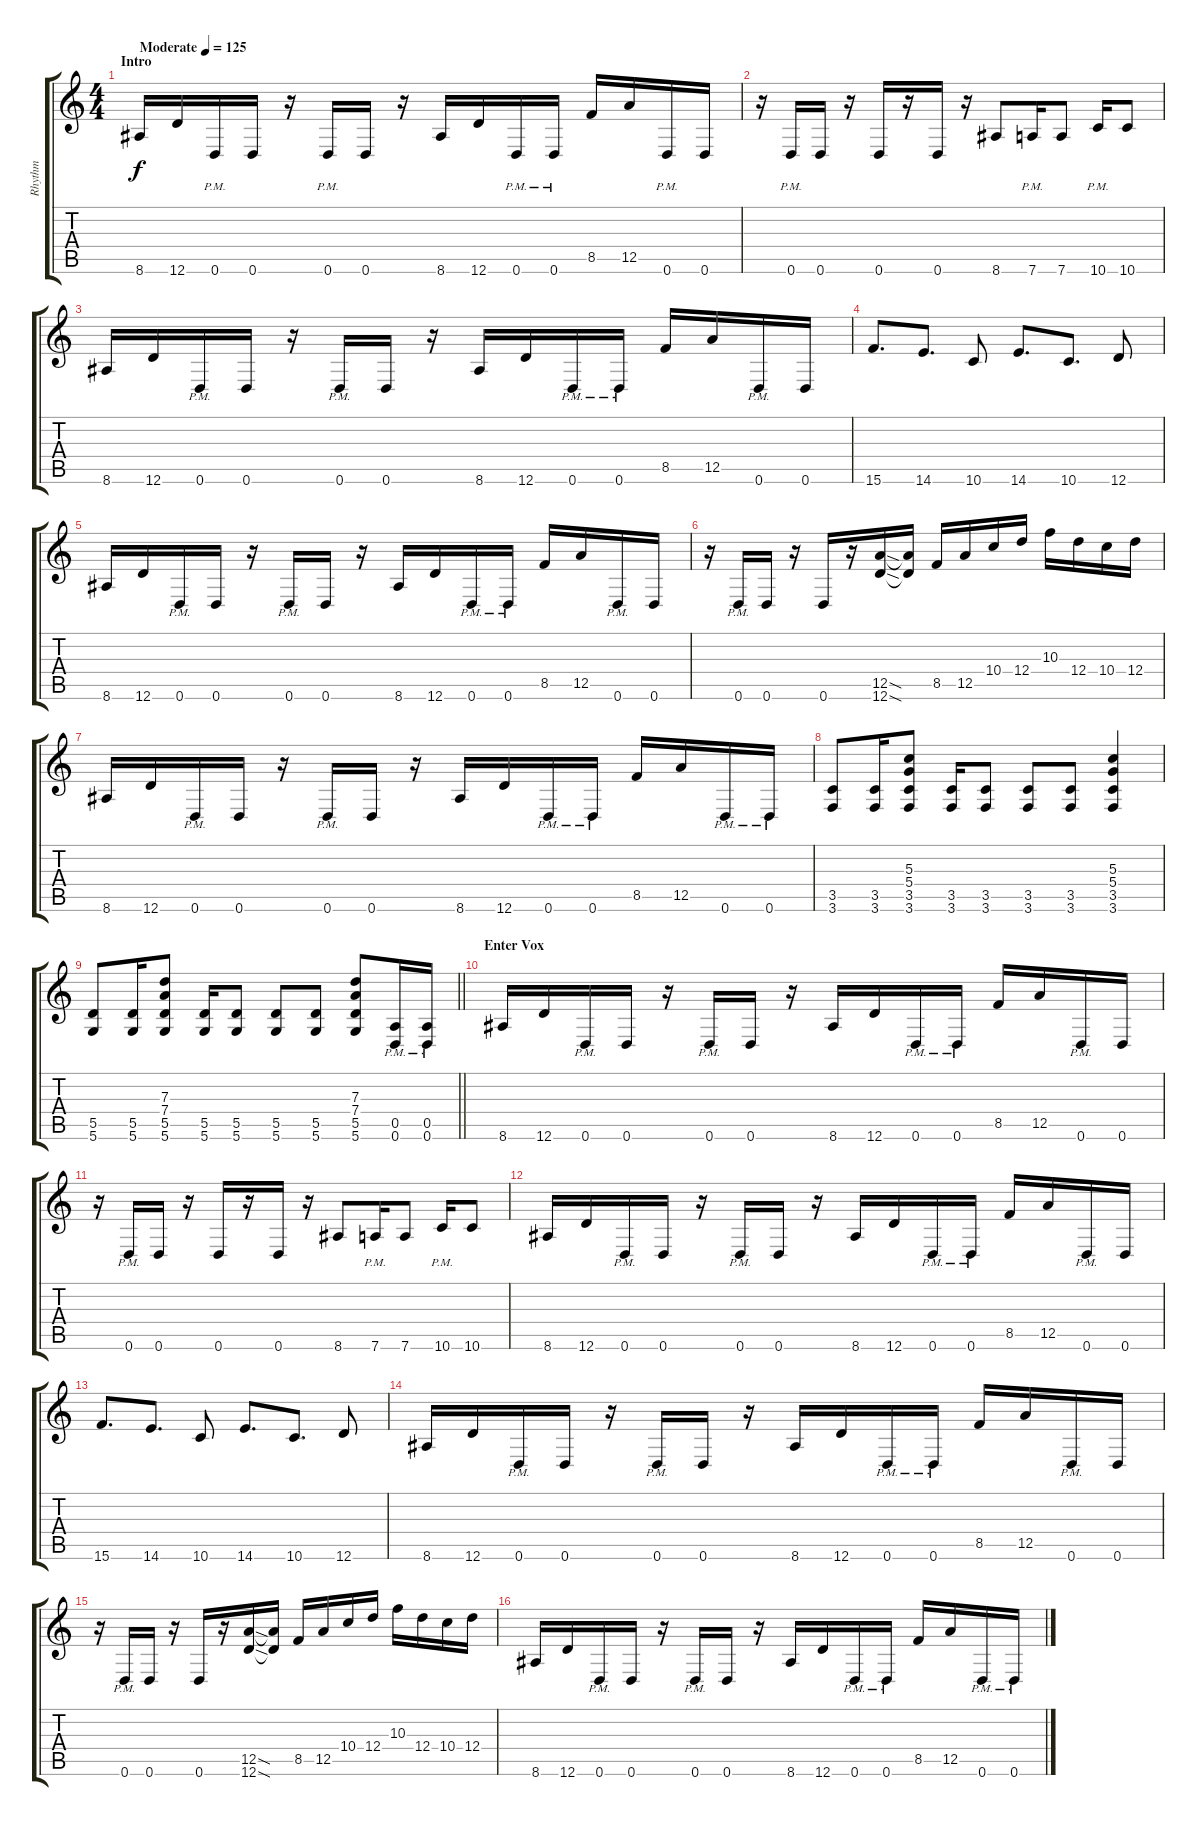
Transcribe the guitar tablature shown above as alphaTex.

\track ("Rhythm" "Rhythm") {instrument distortionguitar}
\staff {score tabs}
\tuning (E4 B3 G3 D3 A2 D2) {hide}
\ts (4 4)
\section ("" "Intro")
\tempo (125 "Moderate")
\clef g2
\ks c
8.6.16{dy f instrument distortionguitar} 12.6.16 0.6{pm}.16 0.6.16 r.16 0.6{pm}.16 0.6.16 r.16 8.6.16 12.6.16 0.6{pm}.16 0.6{pm}.16 8.5.16 12.5.16 0.6{pm}.16 0.6.16 |
r.16 0.6{pm}.16 0.6.16 r.16 0.6.16 r.16 0.6.16 r.16 8.6.8 7.6{pm}.16 7.6.8 10.6{pm}.16 10.6.8 |
8.6.16 12.6.16 0.6{pm}.16 0.6.16 r.16 0.6{pm}.16 0.6.16 r.16 8.6.16 12.6.16 0.6{pm}.16 0.6{pm}.16 8.5.16 12.5.16 0.6{pm}.16 0.6.16 |
15.6.8{d} 14.6.8{d} 10.6.8 14.6.8{d} 10.6.8{d} 12.6.8 |
8.6.16 12.6.16 0.6{pm}.16 0.6.16 r.16 0.6{pm}.16 0.6.16 r.16 8.6.16 12.6.16 0.6{pm}.16 0.6{pm}.16 8.5.16 12.5.16 0.6{pm}.16 0.6.16 |
r.16 0.6{pm}.16 0.6.16 r.16 0.6.16 r.16 (12.5{sod} 12.6{sod}).16 (12.5{t} 12.6{t}).16 8.5.16 12.5.16 10.4.16 12.4.16 10.3.16 12.4.16 10.4.16 12.4.16 |
8.6.16 12.6.16 0.6{pm}.16 0.6.16 r.16 0.6{pm}.16 0.6.16 r.16 8.6.16 12.6.16 0.6{pm}.16 0.6{pm}.16 8.5.16 12.5.16 0.6{pm}.16 0.6{pm}.16 |
(3.5 3.6).8 (3.5 3.6).16 (5.3 5.4 3.5 3.6).8 (3.5 3.6).16 (3.5 3.6).8 (3.5 3.6).8 (3.5 3.6).8 (5.3 5.4 3.5 3.6).4 |
\barLineRight lightlight
(5.5 5.6).8 (5.5 5.6).16 (7.3 7.4 5.5 5.6).8 (5.5 5.6).16 (5.5 5.6).8 (5.5 5.6).8 (5.5 5.6).8 (7.3 7.4 5.5 5.6).8 (0.5{pm} 0.6{pm}).16 (0.5{pm} 0.6{pm}).16 |
\section ("" "Enter Vox")
8.6.16 12.6.16 0.6{pm}.16 0.6.16 r.16 0.6{pm}.16 0.6.16 r.16 8.6.16 12.6.16 0.6{pm}.16 0.6{pm}.16 8.5.16 12.5.16 0.6{pm}.16 0.6.16 |
r.16 0.6{pm}.16 0.6.16 r.16 0.6.16 r.16 0.6.16 r.16 8.6.8 7.6{pm}.16 7.6.8 10.6{pm}.16 10.6.8 |
8.6.16 12.6.16 0.6{pm}.16 0.6.16 r.16 0.6{pm}.16 0.6.16 r.16 8.6.16 12.6.16 0.6{pm}.16 0.6{pm}.16 8.5.16 12.5.16 0.6{pm}.16 0.6.16 |
15.6.8{d} 14.6.8{d} 10.6.8 14.6.8{d} 10.6.8{d} 12.6.8 |
8.6.16 12.6.16 0.6{pm}.16 0.6.16 r.16 0.6{pm}.16 0.6.16 r.16 8.6.16 12.6.16 0.6{pm}.16 0.6{pm}.16 8.5.16 12.5.16 0.6{pm}.16 0.6.16 |
r.16 0.6{pm}.16 0.6.16 r.16 0.6.16 r.16 (12.5{sod} 12.6{sod}).16 (12.5{t} 12.6{t}).16 8.5.16 12.5.16 10.4.16 12.4.16 10.3.16 12.4.16 10.4.16 12.4.16 |
8.6.16 12.6.16 0.6{pm}.16 0.6.16 r.16 0.6{pm}.16 0.6.16 r.16 8.6.16 12.6.16 0.6{pm}.16 0.6{pm}.16 8.5.16 12.5.16 0.6{pm}.16 0.6{pm}.16
